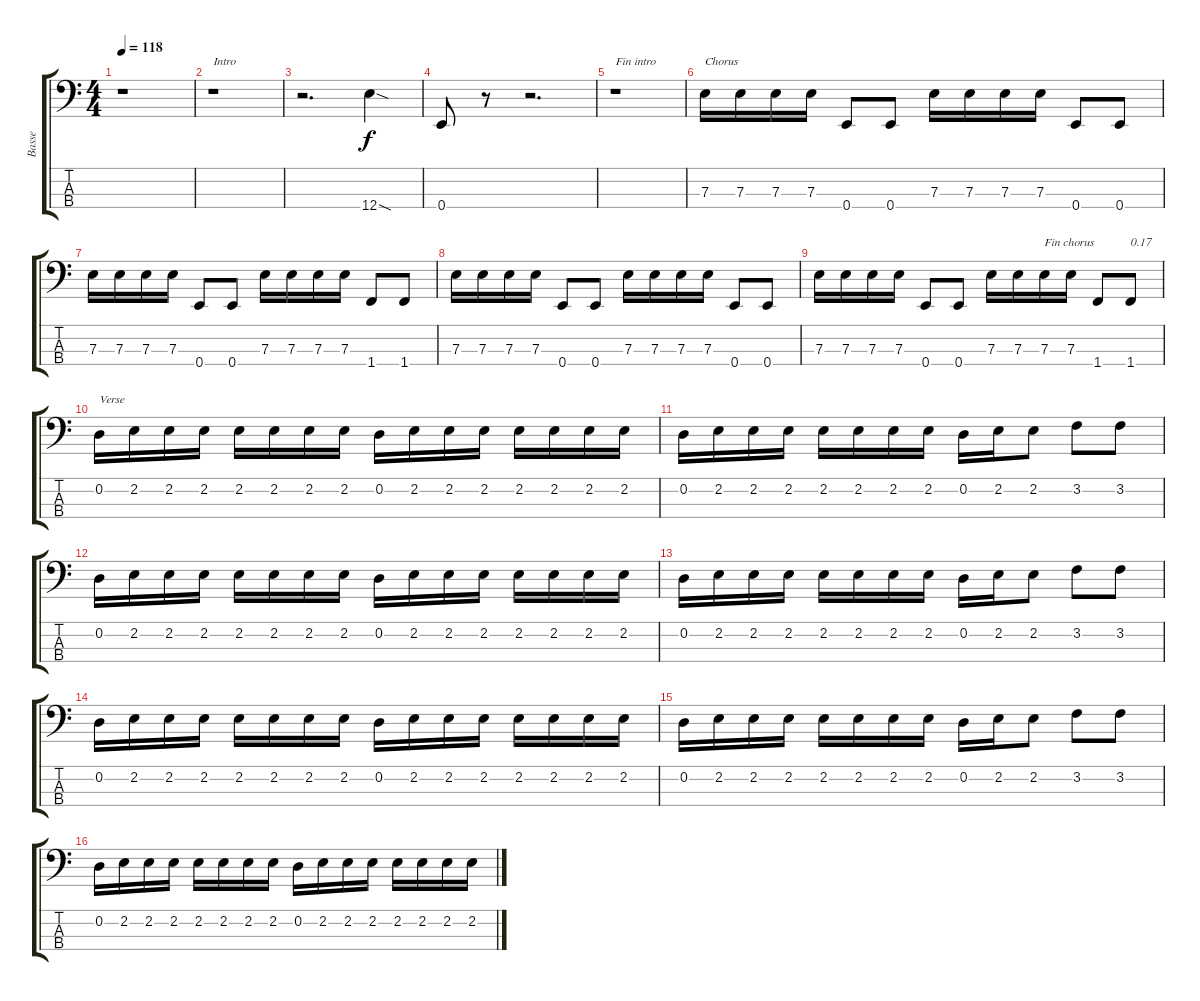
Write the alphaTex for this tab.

\track ("Basse" "Basse") {instrument electricbassfinger}
\staff {score tabs}
\tuning (G2 D2 A1 E1) {hide}
\ts (4 4)
\tempo 118
\clef f4
\ks c
r.1{dy f instrument electricbassfinger} |
r.1{txt "Intro"} |
r.2{d} 12.4{sod}.4 |
0.4.8 r.8 r.2{d} |
r.1{txt "Fin intro"} |
7.3.16{txt "Chorus"} 7.3.16 7.3.16 7.3.16 0.4.8 0.4.8 7.3.16 7.3.16 7.3.16 7.3.16 0.4.8 0.4.8 |
7.3.16 7.3.16 7.3.16 7.3.16 0.4.8 0.4.8 7.3.16 7.3.16 7.3.16 7.3.16 1.4.8 1.4.8 |
7.3.16 7.3.16 7.3.16 7.3.16 0.4.8 0.4.8 7.3.16 7.3.16 7.3.16 7.3.16 0.4.8 0.4.8 |
7.3.16 7.3.16 7.3.16 7.3.16 0.4.8 0.4.8 7.3.16 7.3.16 7.3.16{txt "Fin chorus"} 7.3.16 1.4.8 1.4.8{txt "0.17"} |
0.2.16{txt "Verse"} 2.2.16 2.2.16 2.2.16 2.2.16 2.2.16 2.2.16 2.2.16 0.2.16 2.2.16 2.2.16 2.2.16 2.2.16 2.2.16 2.2.16 2.2.16 |
0.2.16 2.2.16 2.2.16 2.2.16 2.2.16 2.2.16 2.2.16 2.2.16 0.2.16 2.2.16 2.2.8 3.2.8 3.2.8 |
0.2.16 2.2.16 2.2.16 2.2.16 2.2.16 2.2.16 2.2.16 2.2.16 0.2.16 2.2.16 2.2.16 2.2.16 2.2.16 2.2.16 2.2.16 2.2.16 |
0.2.16 2.2.16 2.2.16 2.2.16 2.2.16 2.2.16 2.2.16 2.2.16 0.2.16 2.2.16 2.2.8 3.2.8 3.2.8 |
0.2.16 2.2.16 2.2.16 2.2.16 2.2.16 2.2.16 2.2.16 2.2.16 0.2.16 2.2.16 2.2.16 2.2.16 2.2.16 2.2.16 2.2.16 2.2.16 |
0.2.16 2.2.16 2.2.16 2.2.16 2.2.16 2.2.16 2.2.16 2.2.16 0.2.16 2.2.16 2.2.8 3.2.8 3.2.8 |
0.2.16 2.2.16 2.2.16 2.2.16 2.2.16 2.2.16 2.2.16 2.2.16 0.2.16 2.2.16 2.2.16 2.2.16 2.2.16 2.2.16 2.2.16 2.2.16
